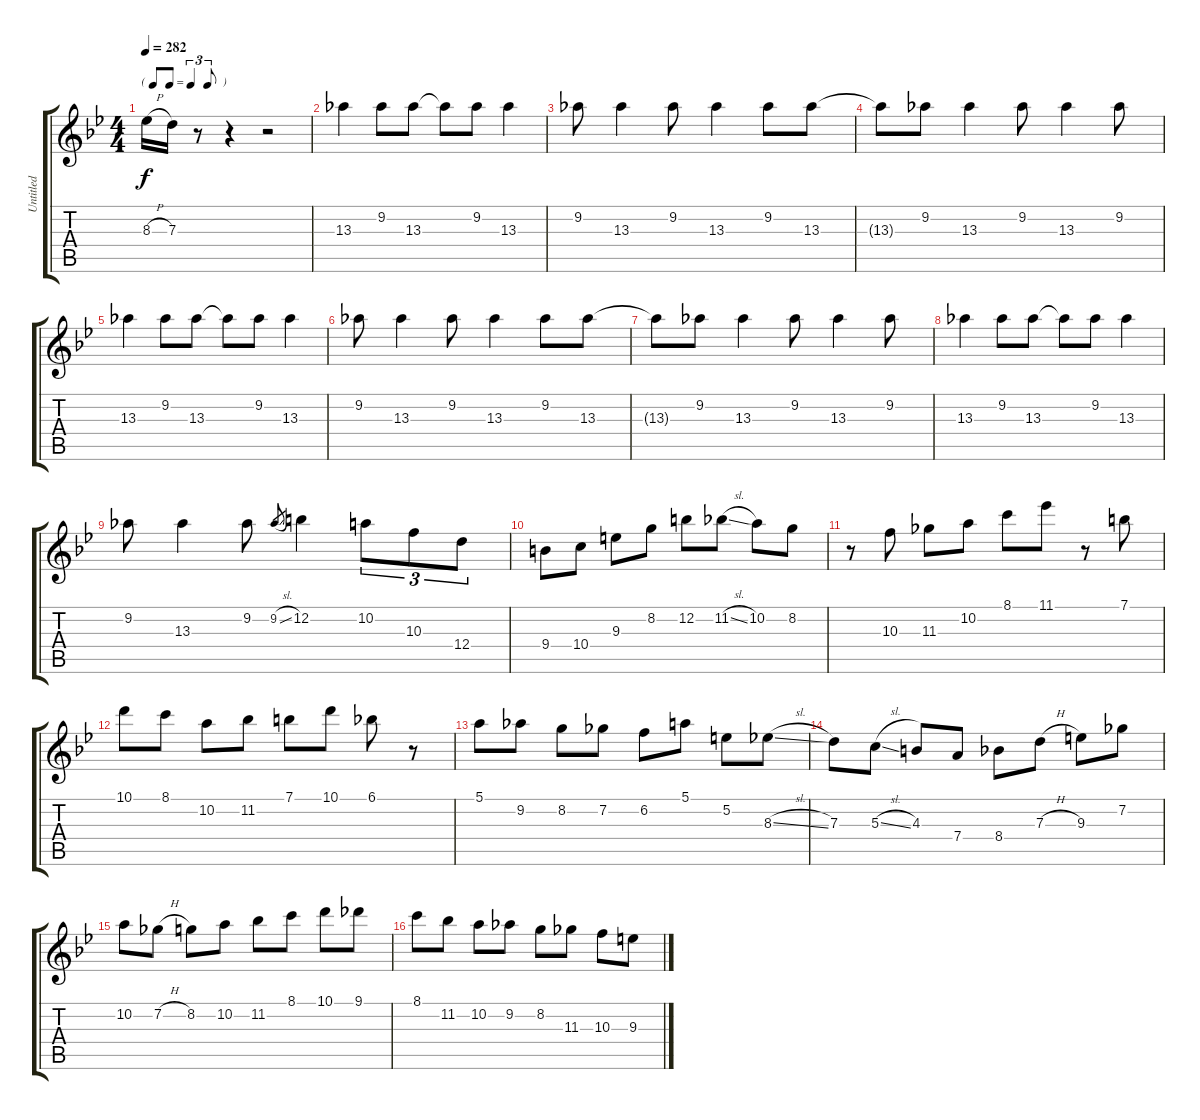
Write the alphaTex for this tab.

\track ("Untitled" "Untitled") {instrument electricguitarjazz}
\staff {score tabs}
\tuning (E4 B3 G3 D3 A2 E2) {hide}
\ts (4 4)
\tf triplet8th
\tempo 282
\clef g2
\ks bb
8.3{h}.16{dy f} 7.3.16 r.8 r.4 r.2 |
13.3.4 9.2.8 13.3.8 13.3{t}.8 9.2.8 13.3.4 |
9.2.8 13.3.4 9.2.8 13.3.4 9.2.8 13.3.8 |
13.3{t}.8 9.2.8 13.3.4 9.2.8 13.3.4 9.2.8 |
13.3.4 9.2.8 13.3.8 13.3{t}.8 9.2.8 13.3.4 |
9.2.8 13.3.4 9.2.8 13.3.4 9.2.8 13.3.8 |
13.3{t}.8 9.2.8 13.3.4 9.2.8 13.3.4 9.2.8 |
13.3.4 9.2.8 13.3.8 13.3{t}.8 9.2.8 13.3.4 |
9.2.8 13.3.4 9.2.8 9.2{sl}.8{gr} 12.2.4 10.2.8{tu (3 2)} 10.3.8{tu (3 2)} 12.4.8{tu (3 2)} |
9.4.8 10.4.8 9.3.8 8.2.8 12.2.8 11.2{sl}.8 10.2.8 8.2.8 |
r.8 10.3.8 11.3.8 10.2.8 8.1.8 11.1.8 r.8 7.1.8 |
10.1.8 8.1.8 10.2.8 11.2.8 7.1.8 10.1.8 6.1.8 r.8 |
5.1.8 9.2.8 8.2.8 7.2.8 6.2.8 5.1.8 5.2.8 8.3{sl}.8 |
7.3.8 5.3{sl}.8 4.3.8 7.4.8 8.4.8 7.3{h}.8 9.3.8 7.2.8 |
10.2.8 7.2{h}.8 8.2.8 10.2.8 11.2.8 8.1.8 10.1.8 9.1.8 |
8.1.8 11.2.8 10.2.8 9.2.8 8.2.8 11.3.8 10.3.8 9.3.8
